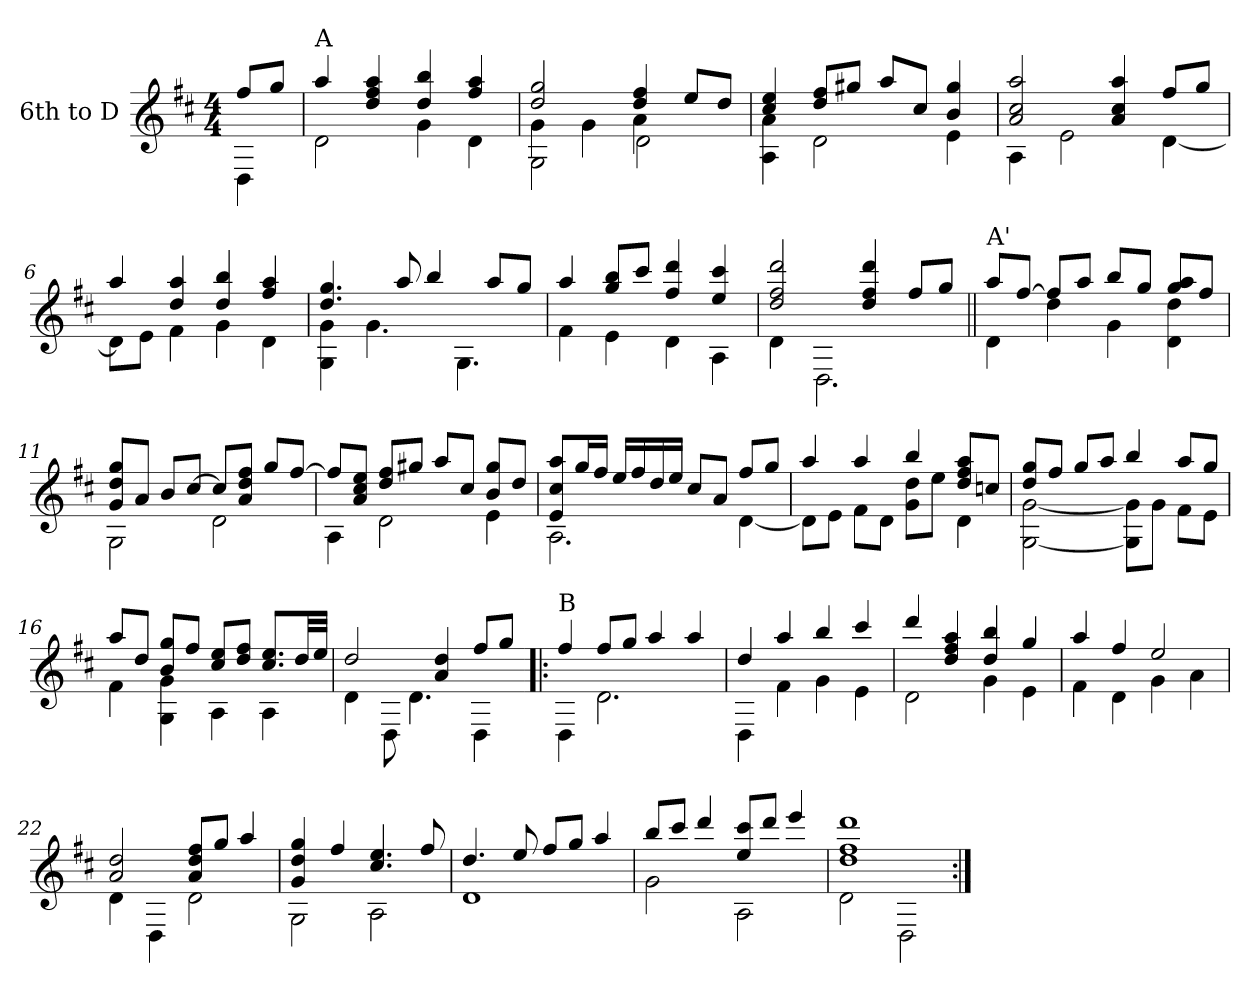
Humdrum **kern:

**kern
*part1
*staff1
*I"6th to D
!!LO:PB:g=z
*clefG2
*ITrd7c12
*k[f#c#]
*D:
*M4/4
*MM76
=1
*^
8f#i/L	4DDi\
8gi/J	.
=2	=2
!LO:TX:a:t=A	!
4ai/	2Di\
4di/ 4f#i 4ai	.
4di/ 4bi	4Gi\
4f#i/ 4ai	4Di\
=3	=3
*	*^
2di/ 2gi	4Gi\	2GGi\
.	4Gi\	.
4di/ 4f#i	4Ai\	2Di\
8ei/L	4ryy	.
8di/J	.	.
*	*v	*v
=4	=4
4c#i/ 4ei	4AAi\ 4Ai
8di/ 8f#iL	2Di\
8g#Xi/J	.
8ai/L	.
8c#i/J	.
4Bi/ 4g#i	4Ei\
=5	=5
2Ai/ 2c#i 2ai	4AAi\
.	2Ei\
4Ai/ 4c#i 4ai	.
8f#i/L	[4Di\
8gi/J	.
!!LO:LB:g=z	!!
=6	=6
4ai/	8Di\L]
.	8Ei\J
4di/ 4ai	4F#i\
4di/ 4bi	4Gi\
4f#i/ 4ai	4Di\
=7	=7
4.di/ 4.gi	4GGi\ 4Gi
.	4.Gi\
8ai/	.
4bi/	.
.	4.GGi\
8ai/L	.
8gi/J	.
=8	=8
4ai/	4F#i\
8gi/ 8biL	4Ei\
8cc#i/J	.
4f#i/ 4ddi	4Di\
4ei/ 4cc#i	4AAi\
=9	=9
2di/ 2f#i 2ddi	4Di\
.	2.DDi\
4di/ 4f#i 4ddi	.
8f#i/L	.
8gi/J	.
!!LO:LB:g=z	!!
=10||	=10||
!LO:TX:a:t=A'	!
8ai/L	4Di\
[8f#i/J	.
8f#i/L]	4di\
8ai/J	.
8bi/L	4Gi\
8gi/J	.
8gi/ 8aiL	4Di\ 4di
8f#i/J	.
=11	=11
8Gi/ 8di 8giL	2GGi\
8Ai/J	.
8Bi/L	.
[8c#i/J	.
8c#i/L]	2Di\
8Ai/ 8di 8f#iJ	.
8gi/L	.
[8f#i/J	.
=12	=12
8f#i/L]	4AAi\
8Ai/ 8c#i 8eiJ	.
8di/ 8f#iL	2Di\
8g#Xi/J	.
8ai/L	.
8c#i/J	.
8Bi/ 8g#iL	4Ei\
8di/J	.
=13	=13
8Ei/ 8c#i 8aiL	2.AAi\
16gi/L	.
16f#i/JJ	.
16ei/LL	.
16f#i/	.
16di/	.
16ei/JJ	.
8c#i/L	.
8Ai/J	.
8f#i/L	[4Di\
8gi/J	.
!!LO:LB:g=z	!!
=14	=14
4ai/	8Di\L]
.	8Ei\J
4ai/	8F#i\L
.	8Di\J
4bi/	8Gi\ 8diL
.	8ei\J
8di/ 8f#i 8aiL	4Di\
8cni/J	.
=15	=15
8di/ 8giL	[2GGi\ [2Gi
8f#i/J	.
8gi/L	.
8ai/J	.
4bi/	8GGi\] 8Gi]L
.	8Gi\J
8ai/L	8F#i\L
8gi/J	8Ei\J
=16	=16
8ai/L	4F#i\
8di/J	.
8Bi/ 8giL	4GGi\ 4Gi
8f#i/J	.
8c#i/ 8eiL	4AAi\
8di/ 8f#iJ	.
8.c#i/ 8.eiL	4AAi\
32di/LL	.
32ei/JJJ	.
=17	=17
2di/	4Di\
.	8DDi\
.	4.Di\
4Ai/ 4di	.
8f#i/L	4DDi\
8gi/J	.
!!LO:LB:g=z	!!
=18!|:	=18!|:
!LO:TX:a:t=B	!
4f#i/	4DDi\
8f#i/L	2.Di\
8gi/J	.
4ai/	.
4ai/	.
=19	=19
4di/	4DDi\
4ai/	4F#i\
4bi/	4Gi\
4cc#i/	4Ei\
=20	=20
4ddi/	2Di\
4di/ 4f#i 4ai	.
4di/ 4bi	4Gi\
4gi/	4Ei\
=21	=21
4ai/	4F#i\
4f#i/	4Di\
2ei/	4Gi\
.	4Ai\
=22	=22
2Ai/ 2di	4Di\
.	4DDi\
8Ai/ 8di 8f#iL	2Di\
8gi/J	.
4ai/	.
!!LO:LB:g=z	!!
=23	=23
4Gi/ 4di 4gi	2GGi\
4f#i/	.
4.c#i/ 4.ei	2AAi\
8f#i/	.
=24	=24
4.di/	1Di
8ei/	.
8f#i/L	.
8gi/J	.
4ai/	.
=25	=25
8bi/L	2Gi\
8cc#i/J	.
4ddi/	.
8ei/ 8cc#iL	2AAi\
8ddi/J	.
4eei/	.
=26	=26
1di 1f#i 1ddi	2Di\
.	2DDi\
*v	*v
=:|!
*-
